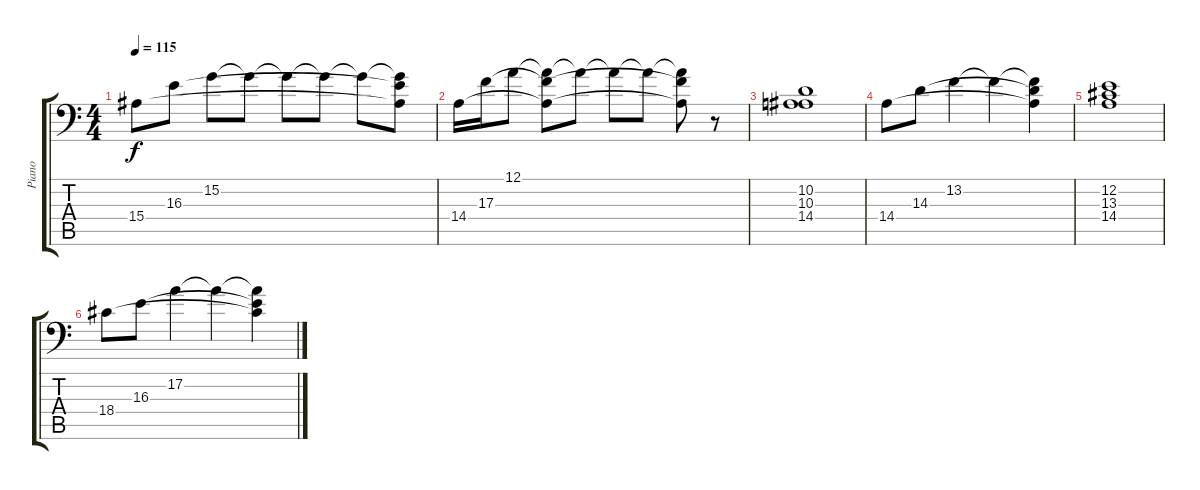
\track ("Piano" "Piano") {instrument electricgrandpiano}
\staff {score tabs}
\tuning (A3 E3 C3 G2 D2 G1) {hide}
\ts (4 4)
\tempo 115
\clef f4
\ks c
15.4.8{dy f} 16.3.8 15.2.8 15.2{t}.8 15.2{t}.8 15.2{t}.8 15.2{t}.8 (15.2{t} 16.3{t} 15.4{t}).8 |
14.4.16 17.3.16 12.1.8 (12.1{t} 17.3{t} 14.4{t}).8 12.1{t}.8 12.1{t}.8 12.1{t}.8 (12.1{t} 17.3{t} 14.4{t}).8 r.8 |
(10.2 10.3 14.4).1 |
14.4.8 14.3.8 13.2.4 13.2{t}.4 (13.2{t} 14.3{t} 14.4{t}).4 |
(12.2 13.3 14.4).1 |
18.4.8 16.3.8 17.2.4 17.2{t}.4 (17.2{t} 16.3{t} 18.4{t}).4
